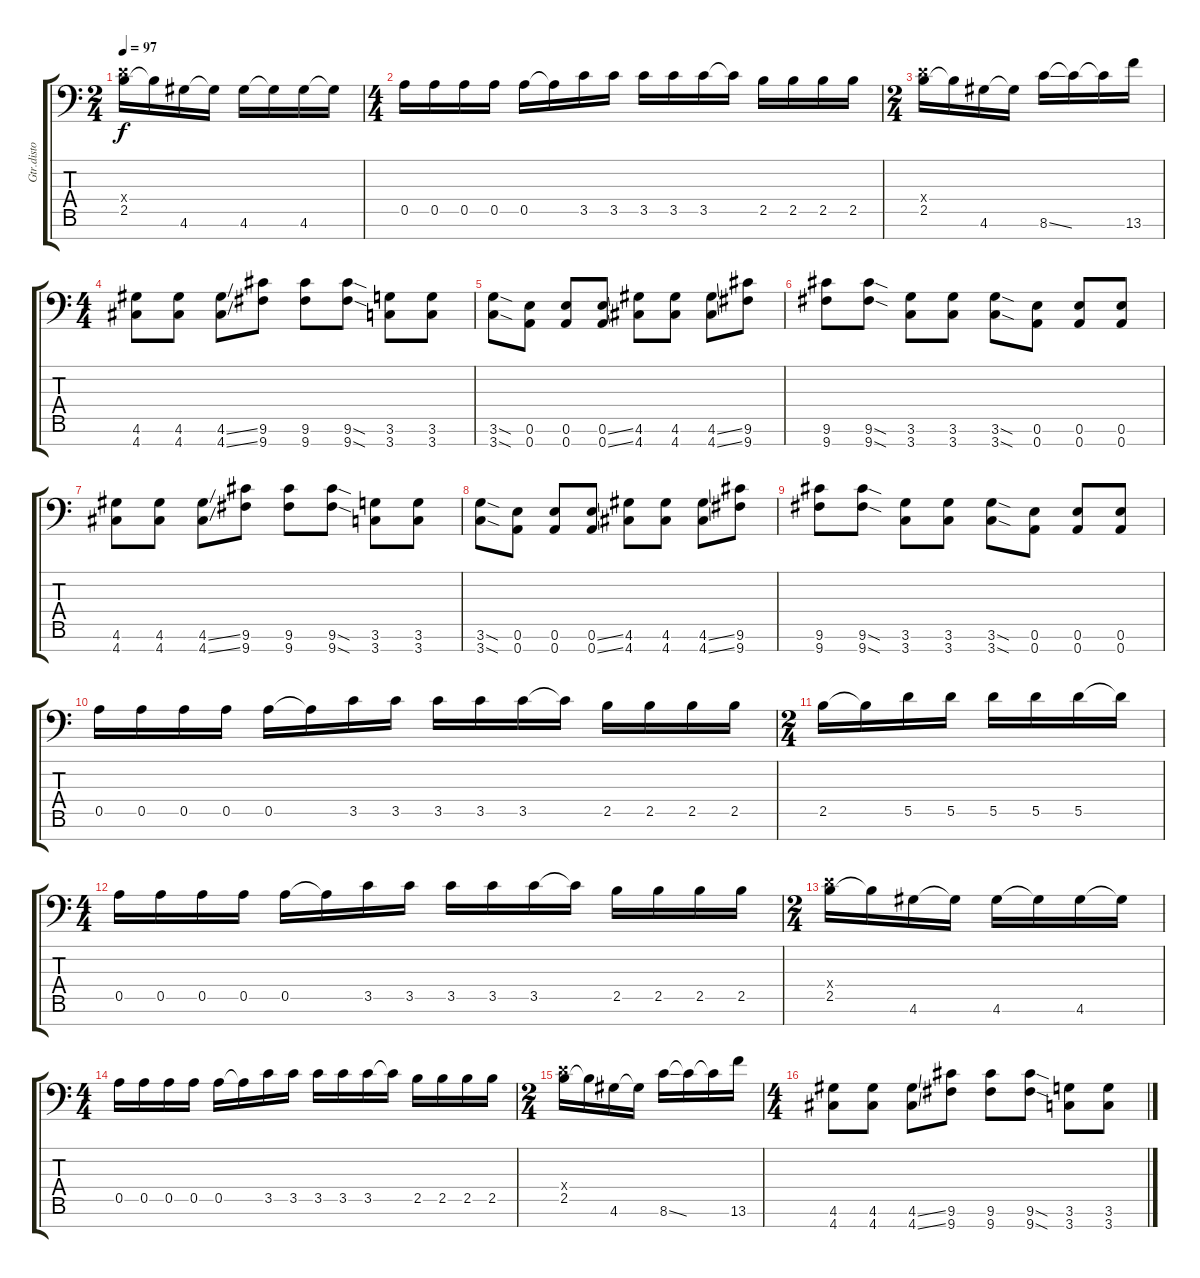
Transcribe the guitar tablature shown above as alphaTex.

\track ("Gtr.disto (Ben)" "Gtr.disto ") {instrument distortionguitar}
\staff {score tabs}
\tuning (E4 B3 G3 D3 A2 E2 A1) {hide}
\ts (2 4)
\tempo 97
\clef f4
\ks c
(0.4{x} 2.5).16{dy f} 2.5{t}.16 4.6.16 4.6{t}.16 4.6.16 4.6{t}.16 4.6.16 4.6{t}.16 |
\ts (4 4)
0.5.16 0.5.16 0.5.16 0.5.16 0.5.16 0.5{t}.16 3.5.16 3.5.16 3.5.16 3.5.16 3.5.16 3.5{t}.16 2.5.16 2.5.16 2.5.16 2.5.16 |
\ts (2 4)
(0.4{x} 2.5).16 2.5{t}.16 4.6.16 4.6{t}.16 8.6{ss}.16 8.6{t}.16 8.6{t}.16 13.6.16 |
\ts (4 4)
(4.6 4.7).8 (4.6 4.7).8 (4.6{ss} 4.7{ss}).8 (9.6 9.7).8 (9.6 9.7).8 (9.6{sod} 9.7{sod}).8 (3.6 3.7).8 (3.6 3.7).8 |
(3.6{sod} 3.7{sod}).8 (0.6 0.7).8 (0.6 0.7).8 (0.6{ss} 0.7{ss}).8 (4.6 4.7).8 (4.6 4.7).8 (4.6{ss} 4.7{ss}).8 (9.6 9.7).8 |
(9.6 9.7).8 (9.6{sod} 9.7{sod}).8 (3.6 3.7).8 (3.6 3.7).8 (3.6{sod} 3.7{sod}).8 (0.6 0.7).8 (0.6 0.7).8 (0.6 0.7).8 |
(4.6 4.7).8 (4.6 4.7).8 (4.6{ss} 4.7{ss}).8 (9.6 9.7).8 (9.6 9.7).8 (9.6{sod} 9.7{sod}).8 (3.6 3.7).8 (3.6 3.7).8 |
(3.6{sod} 3.7{sod}).8 (0.6 0.7).8 (0.6 0.7).8 (0.6{ss} 0.7{ss}).8 (4.6 4.7).8 (4.6 4.7).8 (4.6{ss} 4.7{ss}).8 (9.6 9.7).8 |
(9.6 9.7).8 (9.6{sod} 9.7{sod}).8 (3.6 3.7).8 (3.6 3.7).8 (3.6{sod} 3.7{sod}).8 (0.6 0.7).8 (0.6 0.7).8 (0.6 0.7).8 |
0.5.16 0.5.16 0.5.16 0.5.16 0.5.16 0.5{t}.16 3.5.16 3.5.16 3.5.16 3.5.16 3.5.16 3.5{t}.16 2.5.16 2.5.16 2.5.16 2.5.16 |
\ts (2 4)
2.5.16 2.5{t}.16 5.5.16 5.5.16 5.5.16 5.5.16 5.5.16 5.5{t}.16 |
\ts (4 4)
0.5.16 0.5.16 0.5.16 0.5.16 0.5.16 0.5{t}.16 3.5.16 3.5.16 3.5.16 3.5.16 3.5.16 3.5{t}.16 2.5.16 2.5.16 2.5.16 2.5.16 |
\ts (2 4)
(0.4{x} 2.5).16 2.5{t}.16 4.6.16 4.6{t}.16 4.6.16 4.6{t}.16 4.6.16 4.6{t}.16 |
\ts (4 4)
0.5.16 0.5.16 0.5.16 0.5.16 0.5.16 0.5{t}.16 3.5.16 3.5.16 3.5.16 3.5.16 3.5.16 3.5{t}.16 2.5.16 2.5.16 2.5.16 2.5.16 |
\ts (2 4)
(0.4{x} 2.5).16 2.5{t}.16 4.6.16 4.6{t}.16 8.6{ss}.16 8.6{t}.16 8.6{t}.16 13.6.16 |
\ts (4 4)
(4.6 4.7).8 (4.6 4.7).8 (4.6{ss} 4.7{ss}).8 (9.6 9.7).8 (9.6 9.7).8 (9.6{sod} 9.7{sod}).8 (3.6 3.7).8 (3.6 3.7).8
